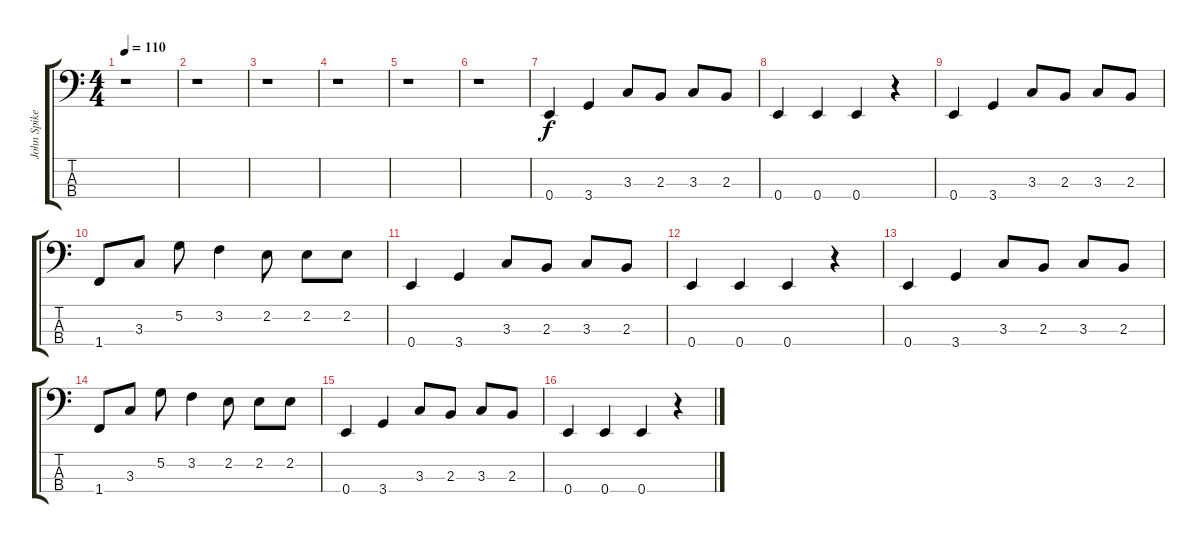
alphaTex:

\track ("John Spiker" "John Spike") {solo instrument electricbassfinger}
\staff {score tabs}
\tuning (G2 D2 A1 E1) {hide}
\ts (4 4)
\tempo 110
\clef f4
\ks c
r.1{dy f} |
r.1 |
r.1 |
r.1 |
r.1 |
r.1 |
0.4.4 3.4.4 3.3.8 2.3.8 3.3.8 2.3.8 |
0.4.4 0.4.4 0.4.4 r.4 |
0.4.4 3.4.4 3.3.8 2.3.8 3.3.8 2.3.8 |
1.4.8 3.3.8 5.2.8 3.2.4 2.2.8 2.2.8 2.2.8 |
0.4.4 3.4.4 3.3.8 2.3.8 3.3.8 2.3.8 |
0.4.4 0.4.4 0.4.4 r.4 |
0.4.4 3.4.4 3.3.8 2.3.8 3.3.8 2.3.8 |
1.4.8 3.3.8 5.2.8 3.2.4 2.2.8 2.2.8 2.2.8 |
0.4.4 3.4.4 3.3.8 2.3.8 3.3.8 2.3.8 |
0.4.4 0.4.4 0.4.4 r.4
